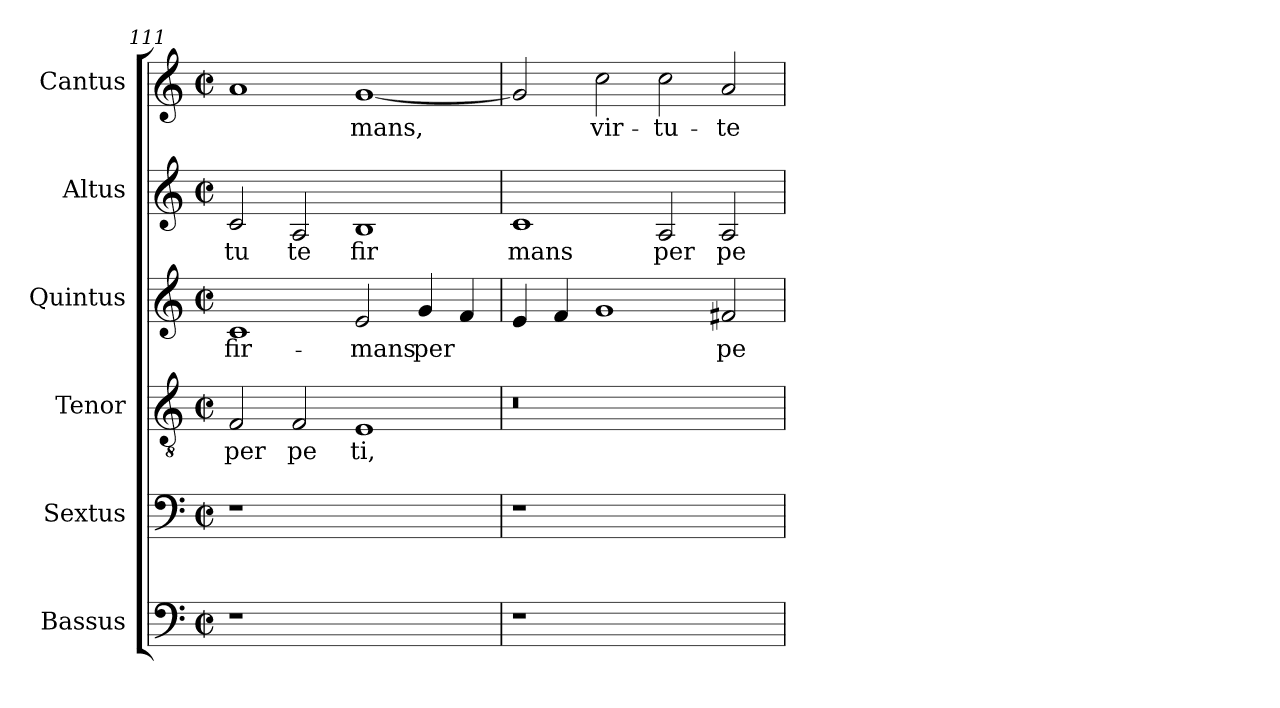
**kern	**kern	**kern	**text	**kern	**text	**kern	**text	**kern	**text
*part6	*part5	*part4	*part4	*part3	*part3	*part2	*part2	*part1	*part1
*staff6	*staff5	*staff4	*staff4	*staff3	*staff3	*staff2	*staff2	*staff1	*staff1
*I"Bassus	*I"Sextus	*I"Tenor	*	*I"Quintus	*	*I"Altus	*	*I"Cantus	*
*I'Bassus	*I'Sextus	*I'Tenor	*	*I'Quintus	*	*I'Altus	*	*I'Cantus	*
*clefF4	*clefF4	*clefGv2	*	*clefG2	*	*clefG2	*	*clefG2	*
*k[]	*k[]	*k[]	*	*k[]	*	*k[]	*	*k[]	*
*C:	*C:	*C:	*	*C:	*	*C:	*	*C:	*
*M2/2	*M2/2	*M2/2	*	*M2/2	*	*M2/2	*	*M2/2	*
*met(c|)	*met(c|)	*met(c|)	*	*met(c|)	*	*met(c|)	*	*met(c|)	*
=111	=111	=111	=111	=111	=111	=111	=111	=111	=111
!	!	!	!LO:LY:b:cj	!	!LO:LY:b:cj	!	!LO:LY:b:cj	!	!LO:LY:b:cj
1r	1r	2F/	per	1c	fir-	2c/	tu	1a	.
!	!	!	!LO:LY:b:cj	!	!	!	!LO:LY:b:cj	!	!
.	.	2F/	pe	.	.	2A/	te	.	.
!	!	!	!LO:LY:b:cj	!	!LO:LY:b:cj	!	!LO:LY:b:cj	!	!LO:LY:b:cj
1ryy	1ryy	1E	ti,	2e/	-mans	1B	fir	[<1g	mans,
!	!	!	!	!	!LO:LY:b:cj	!	!	!	!
.	.	.	.	4g/	per-	.	.	.	.
!	!	!	!	!	!LO:LY:b:cj	!	!	!	!
.	.	.	.	4f/	--	.	.	.	.
!!LO:LB:g=z
=112	=112	=112	=112	=112	=112	=112	=112	=112	=112
!	!	!	!	!	!LO:LY:b:cj	!	!LO:LY:b:cj	!	!LO:LY:b:cj
1r	1r	0r	.	4e/	--	1c	mans	2g/]	.
!	!	!	!	!	!LO:LY:b:cj	!	!	!	!
.	.	.	.	4f/	--	.	.	.	.
!	!	!	!	!	!LO:LY:b:cj	!	!	!	!LO:LY:b:cj
.	.	.	.	1g	--	.	.	2cc\	vir-
!	!	!	!	!	!	!	!LO:LY:b:cj	!	!LO:LY:b:cj
1ryy	1ryy	.	.	.	.	2A/	per	2cc\	-tu-
!	!	!	!	!	!LO:LY:b:cj	!	!LO:LY:b:cj	!	!LO:LY:b:cj
.	.	.	.	2f#/	-pe	2A/	pe	2a/	-te
=	=	=	=	=	=	=	=	=	=
*-	*-	*-	*-	*-	*-	*-	*-	*-	*-
